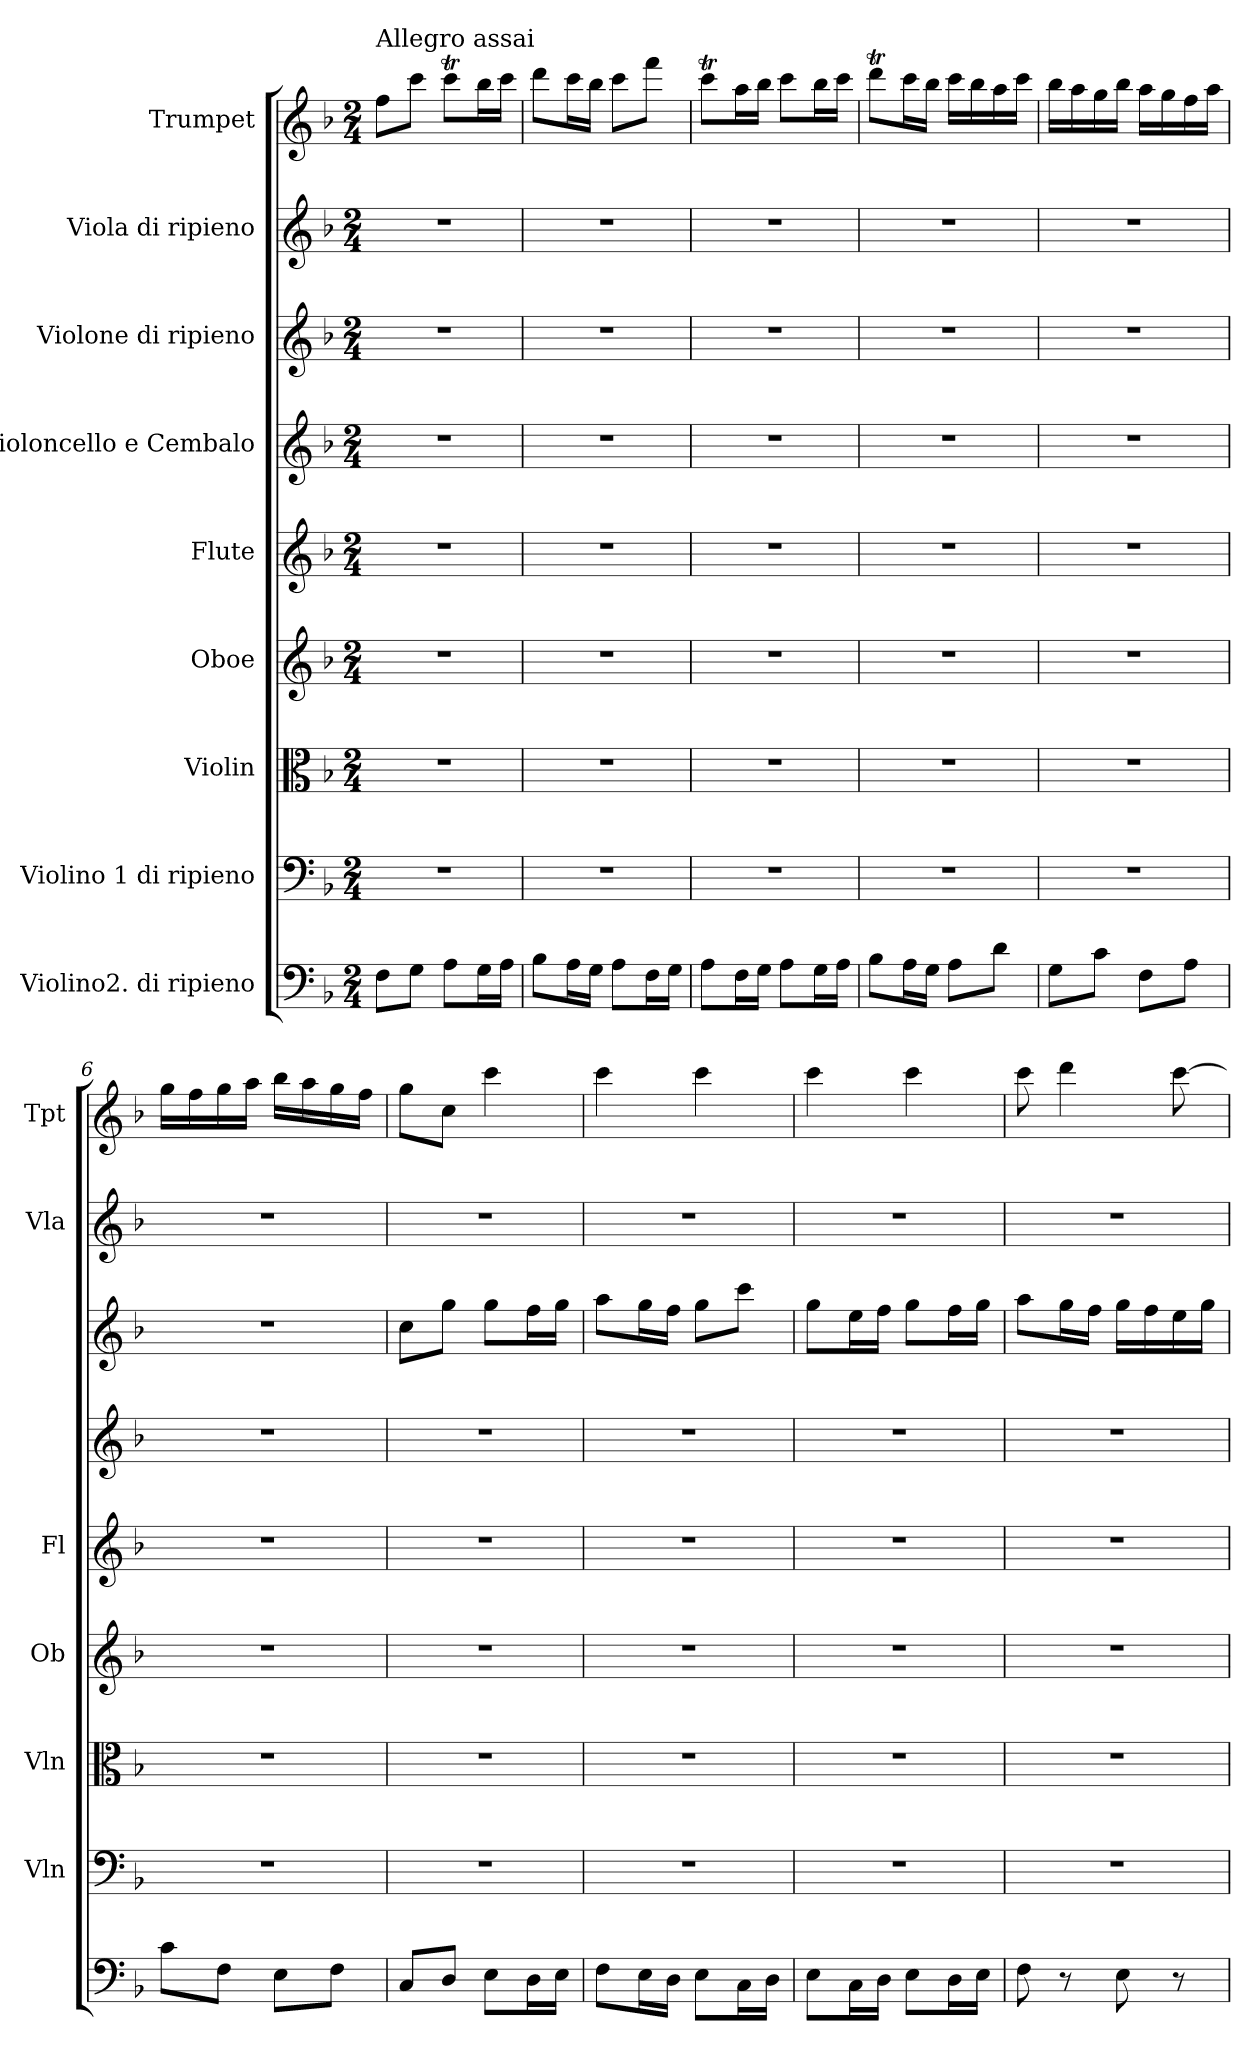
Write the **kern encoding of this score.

**kern	**kern	**kern	**kern	**kern	**kern	**kern	**kern	**kern
*part9	*part8	*part7	*part6	*part5	*part4	*part3	*part2	*part1
*staff9	*staff8	*staff7	*staff6	*staff5	*staff4	*staff3	*staff2	*staff1
*I"Violino2. di ripieno	*I"Violino 1 di ripieno	*I"Violin	*I"Oboe	*I"Flute	*I"Violoncello e Cembalo	*I"Violone di ripieno	*I"Viola di ripieno	*I"Trumpet
*	*I'Vln	*I'Vln	*I'Ob	*I'Fl	*	*	*I'Vla	*I'Tpt
*clefF4	*clefF4	*clefC3	*clefG2	*clefG2	*clefG2	*clefG2	*clefG2	*clefG2
*	*	*	*	*	*	*	*	*ITrd1c2
*k[b-]	*k[b-]	*k[b-]	*k[b-]	*k[b-]	*k[b-]	*k[b-]	*k[b-]	*k[b-e-a-]
*F:	*F:	*F:	*F:	*F:	*F:	*F:	*F:	*E-:
*M2/4	*M2/4	*M2/4	*M2/4	*M2/4	*M2/4	*M2/4	*M2/4	*M2/4
=1	=1	=1	=1	=1	=1	=1	=1	=1
!	!	!	!	!	!	!	!	!LO:TX:a:t=Allegro assai
8F\L	2r	2r	2r	2r	2r	2r	2r	8ee-\L
8G\J	.	.	.	.	.	.	.	8bb-\J
8A\L	.	.	.	.	.	.	.	8bb-T\L
16G\L	.	.	.	.	.	.	.	16aa-\L
16A\JJ	.	.	.	.	.	.	.	16bb-\JJ
=2	=2	=2	=2	=2	=2	=2	=2	=2
8B-\L	2r	2r	2r	2r	2r	2r	2r	8ccc\L
16A\L	.	.	.	.	.	.	.	16bb-\L
16G\JJ	.	.	.	.	.	.	.	16aa-\JJ
8A\L	.	.	.	.	.	.	.	8bb-\L
16F\L	.	.	.	.	.	.	.	8eee-\J
16G\JJ	.	.	.	.	.	.	.	.
=3	=3	=3	=3	=3	=3	=3	=3	=3
8A\L	2r	2r	2r	2r	2r	2r	2r	8bb-T\L
16F\L	.	.	.	.	.	.	.	16gg\L
16G\JJ	.	.	.	.	.	.	.	16aa-\JJ
8A\L	.	.	.	.	.	.	.	8bb-\L
16G\L	.	.	.	.	.	.	.	16aa-\L
16A\JJ	.	.	.	.	.	.	.	16bb-\JJ
=4	=4	=4	=4	=4	=4	=4	=4	=4
8B-\L	2r	2r	2r	2r	2r	2r	2r	8cccT\L
16A\L	.	.	.	.	.	.	.	16bb-\L
16G\JJ	.	.	.	.	.	.	.	16aa-\JJ
8A\L	.	.	.	.	.	.	.	16bb-\LL
.	.	.	.	.	.	.	.	16aa-\
8d\J	.	.	.	.	.	.	.	16gg\
.	.	.	.	.	.	.	.	16bb-\JJ
=5	=5	=5	=5	=5	=5	=5	=5	=5
8G\L	2r	2r	2r	2r	2r	2r	2r	16aa-\LL
.	.	.	.	.	.	.	.	16gg\
8c\J	.	.	.	.	.	.	.	16ff\
.	.	.	.	.	.	.	.	16aa-\JJ
8F\L	.	.	.	.	.	.	.	16gg\LL
.	.	.	.	.	.	.	.	16ff\
8A\J	.	.	.	.	.	.	.	16ee-\
.	.	.	.	.	.	.	.	16gg\JJ
=6	=6	=6	=6	=6	=6	=6	=6	=6
8c\L	2r	2r	2r	2r	2r	2r	2r	16ff\LL
.	.	.	.	.	.	.	.	16ee-\
8F\J	.	.	.	.	.	.	.	16ff\
.	.	.	.	.	.	.	.	16gg\JJ
8E\L	.	.	.	.	.	.	.	16aa-\LL
.	.	.	.	.	.	.	.	16gg\
8F\J	.	.	.	.	.	.	.	16ff\
.	.	.	.	.	.	.	.	16ee-\JJ
=7	=7	=7	=7	=7	=7	=7	=7	=7
8C/L	2r	2r	2r	2r	2r	8cc\L	2r	8ff\L
8D/J	.	.	.	.	.	8gg\J	.	8b-\J
8E\L	.	.	.	.	.	8gg\L	.	4bb-\
16D\L	.	.	.	.	.	16ff\L	.	.
16E\JJ	.	.	.	.	.	16gg\JJ	.	.
=8	=8	=8	=8	=8	=8	=8	=8	=8
8F\L	2r	2r	2r	2r	2r	8aa\L	2r	4bb-\
16E\L	.	.	.	.	.	16gg\L	.	.
16D\JJ	.	.	.	.	.	16ff\JJ	.	.
8E\L	.	.	.	.	.	8gg\L	.	4bb-\
16C\L	.	.	.	.	.	8ccc\J	.	.
16D\JJ	.	.	.	.	.	.	.	.
=9	=9	=9	=9	=9	=9	=9	=9	=9
8E\L	2r	2r	2r	2r	2r	8gg\L	2r	4bb-\
16C\L	.	.	.	.	.	16ee\L	.	.
16D\JJ	.	.	.	.	.	16ff\JJ	.	.
8E\L	.	.	.	.	.	8gg\L	.	4bb-\
16D\L	.	.	.	.	.	16ff\L	.	.
16E\JJ	.	.	.	.	.	16gg\JJ	.	.
=10	=10	=10	=10	=10	=10	=10	=10	=10
8F\	2r	2r	2r	2r	2r	8aa\L	2r	8bb-\
8r	.	.	.	.	.	16gg\L	.	4ccc\
.	.	.	.	.	.	16ff\JJ	.	.
8E\	.	.	.	.	.	16gg\LL	.	.
.	.	.	.	.	.	16ff\	.	.
8r	.	.	.	.	.	16ee\	.	[8bb-\
.	.	.	.	.	.	16gg\JJ	.	.
=	=	=	=	=	=	=	=	=
*-	*-	*-	*-	*-	*-	*-	*-	*-
